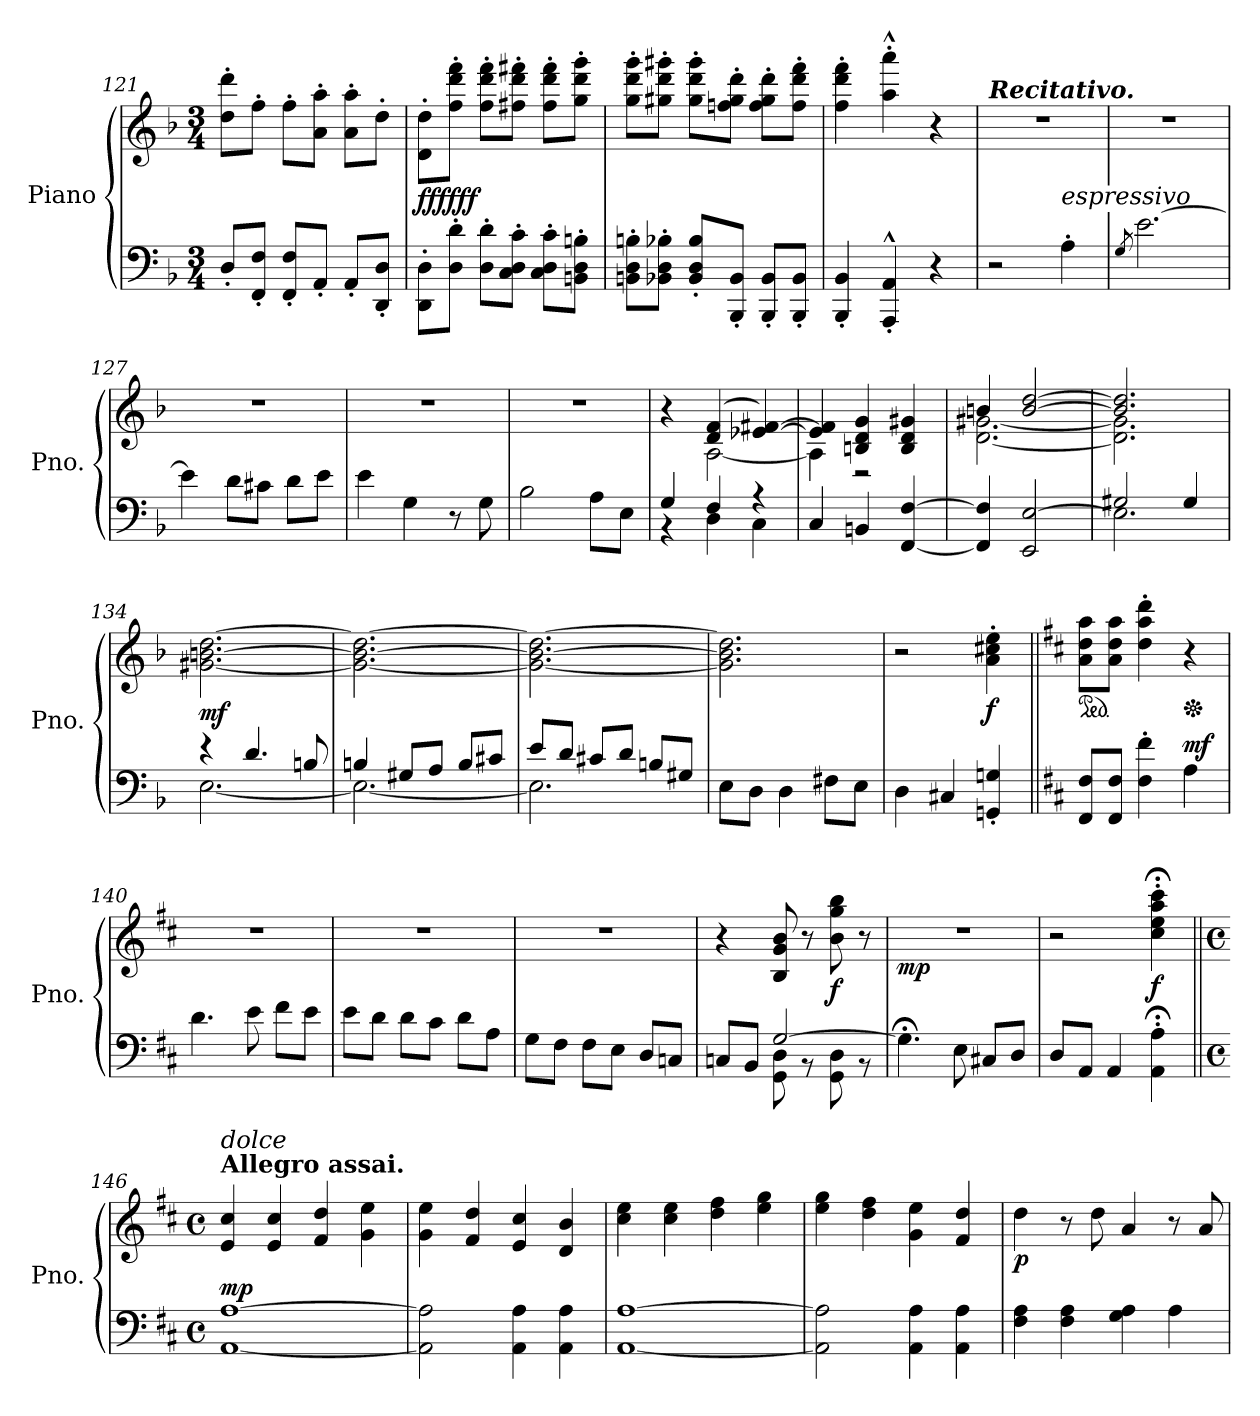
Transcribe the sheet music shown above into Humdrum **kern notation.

**kern	**kern	**dynam
*part1	*part1	*part1
*staff2	*staff1	*staff1/2
*I"Piano	*	*
*I'Pno.	*	*
!!LO:LB:g=z
*clefF4	*clefG2	*
*k[b-]	*k[b-]	*
*M3/4	*M3/4	*
=121	=121	=121
8D'/L	8dd\' 8ddd\'L	.
8FF/' 8F/'J	8ff'\J	.
8FF/' 8F/'L	8ff'\L	.
8AA'/J	8a\' 8aa\'J	.
8AA'/L	8a\' 8aa\'L	.
8DD/' 8D/'J	8dd'\J	.
=122	=122	=122
!	!	!LO:DY:a=2
!	!	!LO:DY:n=1:a
8DD\' 8D\'L	8d\' 8dd\'L	fff fff
8D\' 8d\'J	8ff\' 8ddd\' 8fff\'J	.
8D\' 8d\'L	8ff\' 8ddd\' 8fff\'L	.
8C\' 8D\' 8c\'J	8ff#X\' 8ddd\' 8fff#X\'J	.
8C\' 8D\' 8c\'L	8ff#\' 8ddd\' 8fff#\'L	.
8BBn\' 8D\' 8Bn\'J	8gg\' 8ddd\' 8ggg\'J	.
=123	=123	=123
8BBn\' 8D\' 8Bn\'L	8gg\' 8ddd\' 8ggg\'L	.
8BB-X\' 8D\' 8B-X\'J	8gg#X\' 8ddd\' 8ggg#X\'J	.
8BB-/' 8D/' 8B-/'L	8gg#\' 8ddd\' 8ggg#\'L	.
8BBB-/' 8BB-/'J	8ffn\' 8gg#\' 8ddd\'J	.
8BBB-/' 8BB-/'L	8ff\' 8gg#\' 8ddd\'L	.
8BBB-/' 8BB-/'J	8ff\' 8ddd\' 8fff\'J	.
=124	=124	=124
4BBB-/' 4BB-/'	4ff\' 4ddd\' 4fff\'	.
4AAA/'^^ 4AA/'^^	4aa\'^^ 4aaa\'^^	.
4r	4r	.
=125	=125	=125
*	*MM130	*
!	!LO:TX:a:Bi:t=Recitativo.	!
2r	2.r	.
!LO:TX:a:i:t=espressivo	!	!
4A'\	.	.
=126	=126	=126
8qG/	.	.
[2.e\	2.r	.
!!LO:LB:g=z
=127	=127	=127
4e\]	2.r	.
8d\L	.	.
8c#X\J	.	.
8d\L	.	.
8e\J	.	.
=128	=128	=128
4e\	2.r	.
4G\	.	.
8r	.	.
8G\	.	.
=129	=129	=129
2B-\	2.r	.
8A\L	.	.
8E\J	.	.
=130	=130	=130
*^	*^	*
4G/	4r	4r	4ryy	.
4F/	4D\	(4d/ 4f/	[2A\	.
4r	4C\	[4e-X/ [4f#X/)	.	.
*v	*v	*	*	*
=131	=131	=131	=131
4C/	4e-/] 4f#/]	4A\]	.
4BBn/	4Bn/ 4d/ 4g/	2r	.
[4FF/ [4F/	4B/ 4d/ 4g#X/	.	.
=132	=132	=132	=132
4FF/] 4F/]	4bn/	[2.d\ [2.g#X\	.
2EE/ [2E/	[2b/ [2dd/	.	.
=133	=133	=133	=133
*^	*	*	*
2G#X/	2.E\]	2.b/] 2.dd/]	2.d\] 2.g#\]	.
4G#/	.	.	.	.
*	*	*v	*v	*
=134	=134	=134	=134
!	!	!	!LO:DY:b
4r	[2.E\	[2.g#X\ [2.bn\ [2.dd\	mf
4.d/	.	.	.
8Bn/	.	.	.
!!LO:LB:g=z
=135	=135	=135	=135
4Bn/	2.E\_	2.g#\_ 2.b\_ 2.dd\_	.
8G#X/L	.	.	.
8A/J	.	.	.
8B/L	.	.	.
8c#X/J	.	.	.
=136	=136	=136	=136
8e/L	2.E\]	2.g#\_ 2.b\_ 2.dd\_	.
8d/J	.	.	.
8c#X/L	.	.	.
8d/J	.	.	.
8Bn/L	.	.	.
8G#X/J	.	.	.
*v	*v	*	*
=137	=137	=137
8E\L	2.g#\] 2.b\] 2.dd\]	.
8D\J	.	.
4D\	.	.
8F#X\L	.	.
8E\J	.	.
=138	=138	=138
4D\	2r	.
4C#X/	.	.
!	!	!LO:DY:b
4GGn/' 4Gn/'	4a\' 4cc#X\' 4ee\'	f
=139||	=139||	=139||
*k[f#c#]	*k[f#c#]	*
*	*ped	*
8FF#/ 8F#/L	8a\ 8dd\ 8aa\L	.
8FF#/ 8F#/J	8a\ 8dd\ 8aa\J	.
4F#\' 4f#\'	4dd\' 4aa\' 4ddd\'	.
*	*Xped	*
!	!	!LO:DY:a=2
4A\	4r	mf
!!LO:LB:g=z
=140	=140	=140
4.d\	2.r	.
8e\	.	.
8f#\L	.	.
8e\J	.	.
=141	=141	=141
8e\L	2.r	.
8d\J	.	.
8d\L	.	.
8c#\J	.	.
8d\L	.	.
8A\J	.	.
=142	=142	=142
8G\L	2.r	.
8F#\J	.	.
8F#\L	.	.
8E\J	.	.
8D/L	.	.
8Cn/J	.	.
=143	=143	=143
*^	*	*
8Cn/L	4ryy	4r	.
8BB/J	.	.	.
!	!	!	!LO:DY:b
!	!	!	!LO:DY:n=1:b
[2G/	8GG\ 8D\	8B/ 8g/ 8b/	p mp
.	8r	8r	.
!	!	!	!LO:DY:n=2:b
.	8GG\ 8D\	8b\ 8gg\ 8bb\	f
.	8r	8r	.
=144	=144	=144	=144
!	!	!	!LO:DY:b
*v	*v	*	*
4.G;<\]	2.r	mp
8E\	.	.
8C#X/L	.	.
8D/J	.	.
=145	=145	=145
8D/L	2r	.
8AA/J	.	.
4AA/	.	.
!	!	!LO:DY:b
4AA\;<' 4A\;<'	4cc#\;<' 4ee\;<' 4aa\;<' 4ccc#\;<'	f
!!LO:PB:g=z
=146||	=146||	=146||
*M4/4	*M4/4	*
*met(c)	*met(c)	*
*	*MM170	*
!	!LO:TX:a:B:t=Allegro assai.	!
!	!LO:TX:a:i:t=dolce	!
!	!	!LO:DY:a=2
[1AA [1A	4e/ 4cc#/	mp
.	4e/ 4cc#/	.
.	4f#/ 4dd/	.
.	4g\ 4ee\	.
=147	=147	=147
2AA\] 2A\]	4g\ 4ee\	.
.	4f#/ 4dd/	.
4AA\ 4A\	4e/ 4cc#/	.
4AA\ 4A\	4d/ 4b/	.
=148	=148	=148
[1AA [1A	4cc#\ 4ee\	.
.	4cc#\ 4ee\	.
.	4dd\ 4ff#\	.
.	4ee\ 4gg\	.
=149	=149	=149
2AA\] 2A\]	4ee\ 4gg\	.
.	4dd\ 4ff#\	.
4AA\ 4A\	4g\ 4ee\	.
4AA\ 4A\	4f#/ 4dd/	.
=150	=150	=150
*	*MM160	*
!	!	!LO:DY:b
4F#\ 4A\	4dd\	p
4F#\ 4A\	8r	.
.	8dd\	.
4G\ 4A\	4a/	.
4A\	8r	.
.	8a/	.
=	=	=
*-	*-	*-
